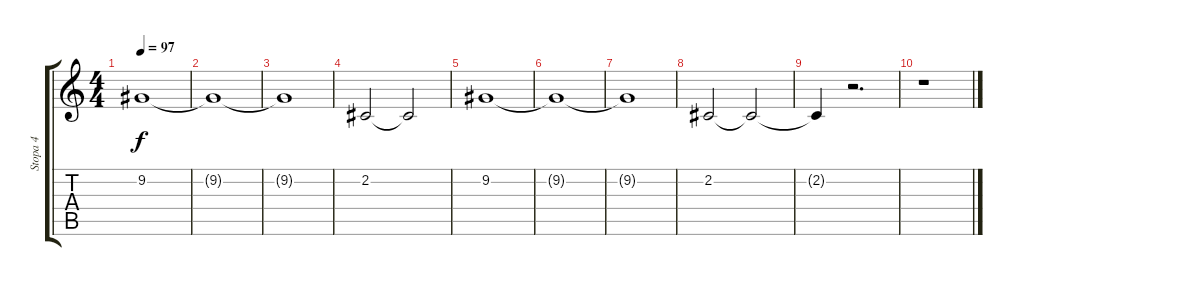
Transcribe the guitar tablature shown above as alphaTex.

\track ("Stopa 4" "Stopa 4") {instrument violin}
\staff {score tabs}
\tuning (E4 B3 G3 D3 A2 E2) {hide}
\ts (4 4)
\tempo 97
\clef g2
\ks c
9.2.1{dy f volume 13} |
9.2{t}.1{instrument tremolostrings} |
9.2{t}.1{volume 0 instrument violin} |
2.2.2{volume 13} 2.2{t}.2{volume 0} |
9.2.1{volume 13} |
9.2{t}.1{instrument tremolostrings} |
9.2{t}.1{volume 0 instrument violin} |
2.2.2{volume 16} 2.2{t}.2 |
2.2{t}.4{volume 0} r.2{d} |
r.1
